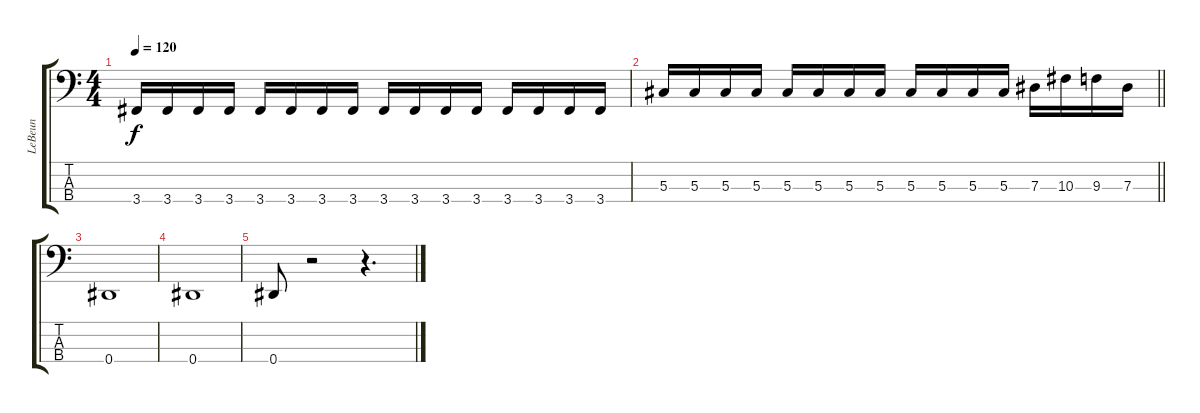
\track ("LeBeun" "LeBeun") {instrument electricbassfinger}
\staff {score tabs}
\tuning (Gb2 Db2 Ab1 Eb1) {hide}
\ts (4 4)
\tempo 120
\clef f4
\ks c
3.4.16{dy f} 3.4.16 3.4.16 3.4.16 3.4.16 3.4.16 3.4.16 3.4.16 3.4.16 3.4.16 3.4.16 3.4.16 3.4.16 3.4.16 3.4.16 3.4.16 |
\barLineRight lightlight
5.3.16 5.3.16 5.3.16 5.3.16 5.3.16 5.3.16 5.3.16 5.3.16 5.3.16 5.3.16 5.3.16 5.3.16 7.3.16 10.3.16 9.3.16 7.3.16 |
0.4.1 |
0.4.1 |
0.4.8 r.2 r.4{d}
